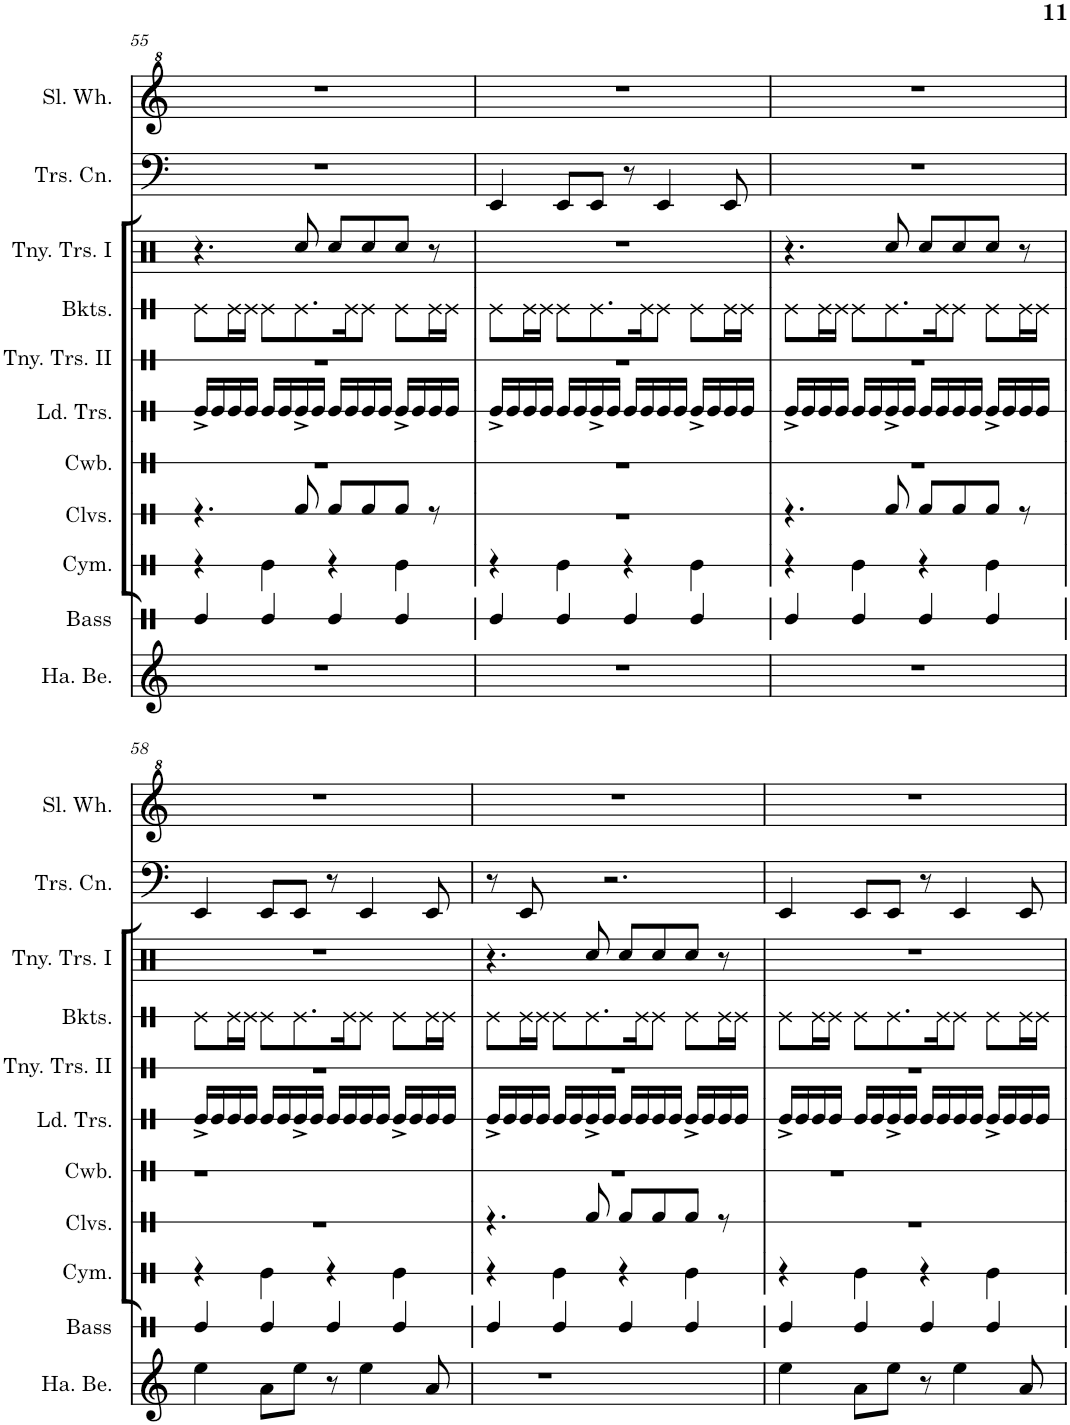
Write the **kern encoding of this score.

**kern	**kern	**kern	**kern	**kern	**kern
*part6	*part5	*part4	*part3	*part2	*part1
*staff6	*staff5	*staff4	*staff3	*staff2	*staff1
*I"Hand Bells	*I"Bass	*I"Buckets	*I"Tiny Trash Can	*I"Trash Can	*I"Slide Whistle
*I'Ha. Be.	*I'Bass	*I'Bkts.	*	*I'Trs. Cn.	*I'Sl. Wh.
!!LO:PB:g=z
*clefG2	*clefX	*clefX	*clefX	*clefF4	*clefG^2
*k[]	*k[]	*k[]	*k[]	*k[]	*k[]
*M4/4	*M4/4	*M4/4	*M4/4	*M4/4	*M4/4
=55	=55	=55	=55	=55	=55
1r	4Re/	8Re\L	4.r	1r	1r
.	.	16Re\L	.	.	.
.	.	16Re\JJ	.	.	.
.	4Re/	8Re\L	.	.	.
.	.	8.Re\	8Rcc/	.	.
.	4Re/	.	8Rcc/L	.	.
.	.	16Re\K	.	.	.
.	.	8Re\J	8Rcc/	.	.
.	4Re/	8Re\L	8Rcc/J	.	.
.	.	16Re\L	8r	.	.
.	.	16Re\JJ	.	.	.
=56	=56	=56	=56	=56	=56
1r	4Re/	8Re\L	1r	4EE/	1r
.	.	16Re\L	.	.	.
.	.	16Re\JJ	.	.	.
.	4Re/	8Re\L	.	8EE/L	.
.	.	8.Re\	.	8EE/J	.
.	4Re/	.	.	8r	.
.	.	16Re\K	.	.	.
.	.	8Re\J	.	4EE/	.
.	4Re/	8Re\L	.	.	.
.	.	16Re\L	.	8EE/	.
.	.	16Re\JJ	.	.	.
=57	=57	=57	=57	=57	=57
1r	4Re/	8Re\L	4.r	1r	1r
.	.	16Re\L	.	.	.
.	.	16Re\JJ	.	.	.
.	4Re/	8Re\L	.	.	.
.	.	8.Re\	8Rcc/	.	.
.	4Re/	.	8Rcc/L	.	.
.	.	16Re\K	.	.	.
.	.	8Re\J	8Rcc/	.	.
.	4Re/	8Re\L	8Rcc/J	.	.
.	.	16Re\L	8r	.	.
.	.	16Re\JJ	.	.	.
!!LO:LB:g=z
=58	=58	=58	=58	=58	=58
4ee\	4Re/	8Re\L	1r	4EE/	1r
.	.	16Re\L	.	.	.
.	.	16Re\JJ	.	.	.
8a\L	4Re/	8Re\L	.	8EE/L	.
8ee\J	.	8.Re\	.	8EE/J	.
8r	4Re/	.	.	8r	.
.	.	16Re\K	.	.	.
4ee\	.	8Re\J	.	4EE/	.
.	4Re/	8Re\L	.	.	.
8a/	.	16Re\L	.	8EE/	.
.	.	16Re\JJ	.	.	.
=59	=59	=59	=59	=59	=59
1r	4Re/	8Re\L	4.r	8r	1r
.	.	16Re\L	.	8EE/	.
.	.	16Re\JJ	.	.	.
.	4Re/	8Re\L	.	2.r	.
.	.	8.Re\	8Rcc/	.	.
.	4Re/	.	8Rcc/L	.	.
.	.	16Re\K	.	.	.
.	.	8Re\J	8Rcc/	.	.
.	4Re/	8Re\L	8Rcc/J	.	.
.	.	16Re\L	8r	.	.
.	.	16Re\JJ	.	.	.
=60	=60	=60	=60	=60	=60
4ee\	4Re/	8Re\L	1r	4EE/	1r
.	.	16Re\L	.	.	.
.	.	16Re\JJ	.	.	.
8a\L	4Re/	8Re\L	.	8EE/L	.
8ee\J	.	8.Re\	.	8EE/J	.
8r	4Re/	.	.	8r	.
.	.	16Re\K	.	.	.
4ee\	.	8Re\J	.	4EE/	.
.	4Re/	8Re\L	.	.	.
8a/	.	16Re\L	.	8EE/	.
.	.	16Re\JJ	.	.	.
=	=	=	=	=	=
*-	*-	*-	*-	*-	*-
